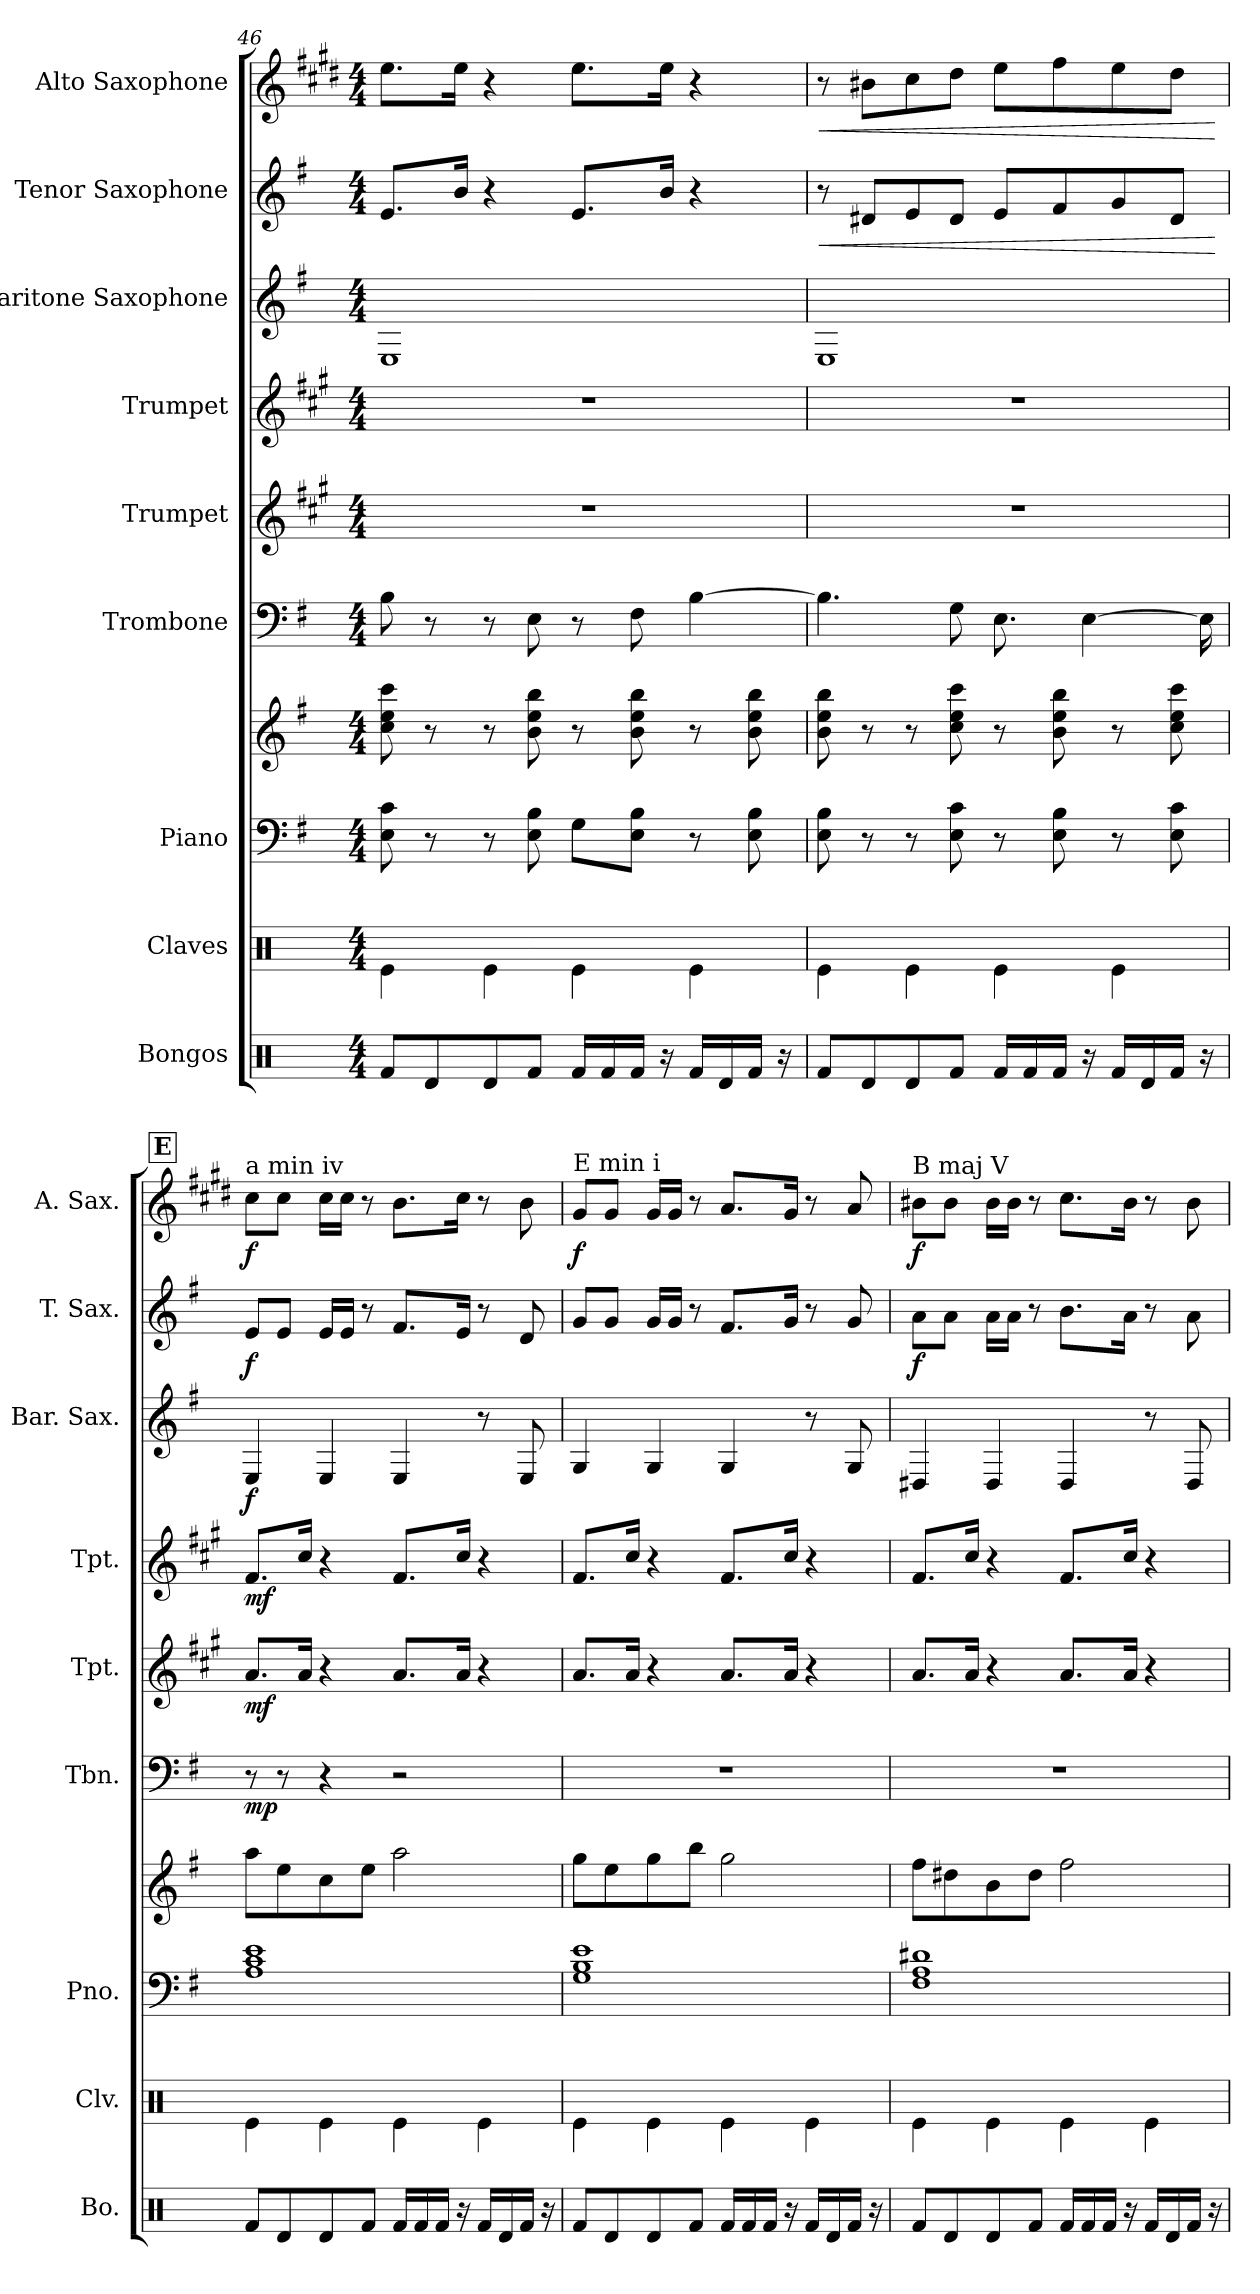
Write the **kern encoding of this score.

**kern	**kern	**kern	**kern	**kern	**dynam	**kern	**dynam	**kern	**dynam	**kern	**dynam	**kern	**dynam	**kern	**dynam
*part9	*part8	*part7	*part7	*part6	*part6	*part5	*part5	*part4	*part4	*part3	*part3	*part2	*part2	*part1	*part1
*staff10	*staff9	*staff8	*staff7	*staff6	*staff6	*staff5	*staff5	*staff4	*staff4	*staff3	*staff3	*staff2	*staff2	*staff1	*staff1
*I"Bongos	*I"Claves	*I"Piano	*	*I"Trombone	*	*I"Trumpet	*	*I"Trumpet	*	*I"Baritone Saxophone	*	*I"Tenor Saxophone	*	*I"Alto Saxophone	*
*I'Bo.	*I'Clv.	*I'Pno.	*	*I'Tbn.	*	*I'Tpt.	*	*I'Tpt.	*	*I'Bar. Sax.	*	*I'T. Sax.	*	*I'A. Sax.	*
*clefX	*clefX	*clefF4	*clefG2	*clefF4	*	*clefG2	*	*clefG2	*	*clefG2	*	*clefG2	*	*clefG2	*
*	*	*	*	*	*	*ITrd1c2	*	*ITrd1c2	*	*ITrd12c21	*	*ITrd8c14	*	*ITrd5c9	*
*k[]	*k[]	*k[f#]	*k[f#]	*k[f#]	*	*k[f#]	*	*k[f#]	*	*k[f#]	*	*k[f#]	*	*k[f#]	*
*M4/4	*M4/4	*M4/4	*M4/4	*M4/4	*	*M4/4	*	*M4/4	*	*M4/4	*	*M4/4	*	*M4/4	*
=46	=46	=46	=46	=46	=46	=46	=46	=46	=46	=46	=46	=46	=46	=46	=46
8Rf/L	4Re\	8E\ 8c\	8cc\ 8ee\ 8ccc\	8B\	.	1r	.	1r	.	1EE	.	8.E/L	.	8.g\L	.
8Rd/	.	8r	8r	8r	.	.	.	.	.	.	.	.	.	.	.
.	.	.	.	.	.	.	.	.	.	.	.	16B/Jk	.	16g\Jk	.
8Rd/	4Re\	8r	8r	8r	.	.	.	.	.	.	.	4r	.	4r	.
8Rf/J	.	8E\ 8B\	8b\ 8ee\ 8bb\	8E\	.	.	.	.	.	.	.	.	.	.	.
16Rf/LL	4Re\	8G\L	8r	8r	.	.	.	.	.	.	.	8.E/L	.	8.g\L	.
16Rf/	.	.	.	.	.	.	.	.	.	.	.	.	.	.	.
16Rf/JJ	.	8E\ 8B\J	8b\ 8ee\ 8bb\	8F#\	.	.	.	.	.	.	.	.	.	.	.
16r	.	.	.	.	.	.	.	.	.	.	.	16B/Jk	.	16g\Jk	.
16Rf/LL	4Re\	8r	8r	[4B\	.	.	.	.	.	.	.	4r	.	4r	.
16Rd/	.	.	.	.	.	.	.	.	.	.	.	.	.	.	.
16Rf/JJ	.	8E\ 8B\	8b\ 8ee\ 8bb\	.	.	.	.	.	.	.	.	.	.	.	.
16r	.	.	.	.	.	.	.	.	.	.	.	.	.	.	.
!!LO:PB:g=z
=47	=47	=47	=47	=47	=47	=47	=47	=47	=47	=47	=47	=47	=47	=47	=47
!	!	!	!	!	!	!	!	!	!	!	!	!	!LO:HP:b	!	!LO:HP:b
8Rf/L	4Re\	8E\ 8B\	8b\ 8ee\ 8bb\	4.B\]	.	1r	.	1r	.	1EE	.	8r	<	8r	<
8Rd/	.	8r	8r	.	.	.	.	.	.	.	.	8D#X/L	.	8d#X\L	.
8Rd/	4Re\	8r	8r	.	.	.	.	.	.	.	.	8E/	.	8e\	.
8Rf/J	.	8E\ 8c\	8cc\ 8ee\ 8ccc\	8G\	.	.	.	.	.	.	.	8D#/J	.	8f#\J	.
16Rf/LL	4Re\	8r	8r	8.E\	.	.	.	.	.	.	.	8E/L	.	8g\L	.
16Rf/	.	.	.	.	.	.	.	.	.	.	.	.	.	.	.
16Rf/JJ	.	8E\ 8B\	8b\ 8ee\ 8bb\	.	.	.	.	.	.	.	.	8F#/	.	8a\	.
16r	.	.	.	[4E\	.	.	.	.	.	.	.	.	.	.	.
16Rf/LL	4Re\	8r	8r	.	.	.	.	.	.	.	.	8G/	.	8g\	.
16Rd/	.	.	.	.	.	.	.	.	.	.	.	.	.	.	.
16Rf/JJ	.	8E\ 8c\	8cc\ 8ee\ 8ccc\	.	.	.	.	.	.	.	.	8D#/J	.	8f#\J	.
16r	.	.	.	16E\]	.	.	.	.	.	.	.	.	.	.	.
.	.	.	.	.	.	.	.	.	.	.	.	.	[	.	[
!!LO:REH:place=s1:a:B:fs=14:t=E
=48	=48	=48	=48	=48	=48	=48	=48	=48	=48	=48	=48	=48	=48	=48	=48
!	!	!	!	!	!	!	!	!	!	!	!	!	!	!LO:TX:a:t=a min  iv	!
!	!	!	!	!	!LO:DY:b	!	!LO:DY:b	!	!LO:DY:b	!	!LO:DY:b	!	!LO:DY:b	!	!LO:DY:b
8Rf/L	4Re\	1A 1c 1e	8aa\L	8r	mp	8.g/L	mf	8.e/L	mf	4EE/	f	8E/L	f	8e\L	f
8Rd/	.	.	8ee\	8r	.	.	.	.	.	.	.	8E/J	.	8e\J	.
.	.	.	.	.	.	16g/Jk	.	16b/Jk	.	.	.	.	.	.	.
8Rd/	4Re\	.	8cc\	4r	.	4r	.	4r	.	4EE/	.	16E/LL	.	16e\LL	.
.	.	.	.	.	.	.	.	.	.	.	.	16E/JJ	.	16e\JJ	.
8Rf/J	.	.	8ee\J	.	.	.	.	.	.	.	.	8r	.	8r	.
16Rf/LL	4Re\	.	2aa\	2r	.	8.g/L	.	8.e/L	.	4EE/	.	8.F#/L	.	8.d\L	.
16Rf/	.	.	.	.	.	.	.	.	.	.	.	.	.	.	.
16Rf/JJ	.	.	.	.	.	.	.	.	.	.	.	.	.	.	.
16r	.	.	.	.	.	16g/Jk	.	16b/Jk	.	.	.	16E/Jk	.	16e\Jk	.
16Rf/LL	4Re\	.	.	.	.	4r	.	4r	.	8r	.	8r	.	8r	.
16Rd/	.	.	.	.	.	.	.	.	.	.	.	.	.	.	.
16Rf/JJ	.	.	.	.	.	.	.	.	.	8EE/	.	8D/	.	8d\	.
16r	.	.	.	.	.	.	.	.	.	.	.	.	.	.	.
=49	=49	=49	=49	=49	=49	=49	=49	=49	=49	=49	=49	=49	=49	=49	=49
!	!	!	!	!	!	!	!	!	!	!	!	!	!	!LO:TX:a:t=E min   i	!
!	!	!	!	!	!	!	!	!	!	!	!	!	!	!	!LO:DY:b
8Rf/L	4Re\	1G 1B 1e	8gg\L	1r	.	8.g/L	.	8.e/L	.	4GG/	.	8G/L	.	8B/L	f
8Rd/	.	.	8ee\	.	.	.	.	.	.	.	.	8G/J	.	8B/J	.
.	.	.	.	.	.	16g/Jk	.	16b/Jk	.	.	.	.	.	.	.
8Rd/	4Re\	.	8gg\	.	.	4r	.	4r	.	4GG/	.	16G/LL	.	16B/LL	.
.	.	.	.	.	.	.	.	.	.	.	.	16G/JJ	.	16B/JJ	.
8Rf/J	.	.	8bb\J	.	.	.	.	.	.	.	.	8r	.	8r	.
16Rf/LL	4Re\	.	2gg\	.	.	8.g/L	.	8.e/L	.	4GG/	.	8.F#/L	.	8.c/L	.
16Rf/	.	.	.	.	.	.	.	.	.	.	.	.	.	.	.
16Rf/JJ	.	.	.	.	.	.	.	.	.	.	.	.	.	.	.
16r	.	.	.	.	.	16g/Jk	.	16b/Jk	.	.	.	16G/Jk	.	16B/Jk	.
16Rf/LL	4Re\	.	.	.	.	4r	.	4r	.	8r	.	8r	.	8r	.
16Rd/	.	.	.	.	.	.	.	.	.	.	.	.	.	.	.
16Rf/JJ	.	.	.	.	.	.	.	.	.	8GG/	.	8G/	.	8c/	.
16r	.	.	.	.	.	.	.	.	.	.	.	.	.	.	.
!!LO:PB:g=z
=50	=50	=50	=50	=50	=50	=50	=50	=50	=50	=50	=50	=50	=50	=50	=50
!	!	!	!	!	!	!	!	!	!	!	!	!	!	!LO:TX:a:t=B maj   V	!
!	!	!	!	!	!	!	!	!	!	!	!	!	!LO:DY:b	!	!LO:DY:b
8Rf/L	4Re\	1F# 1A 1d#X	8ff#\L	1r	.	8.g/L	.	8.e/L	.	4DD#X/	.	8A\L	f	8d#X\L	f
8Rd/	.	.	8dd#X\	.	.	.	.	.	.	.	.	8A\J	.	8d#\J	.
.	.	.	.	.	.	16g/Jk	.	16b/Jk	.	.	.	.	.	.	.
8Rd/	4Re\	.	8b\	.	.	4r	.	4r	.	4DD#/	.	16A\LL	.	16d#\LL	.
.	.	.	.	.	.	.	.	.	.	.	.	16A\JJ	.	16d#\JJ	.
8Rf/J	.	.	8dd#\J	.	.	.	.	.	.	.	.	8r	.	8r	.
16Rf/LL	4Re\	.	2ff#\	.	.	8.g/L	.	8.e/L	.	4DD#/	.	8.B\L	.	8.e\L	.
16Rf/	.	.	.	.	.	.	.	.	.	.	.	.	.	.	.
16Rf/JJ	.	.	.	.	.	.	.	.	.	.	.	.	.	.	.
16r	.	.	.	.	.	16g/Jk	.	16b/Jk	.	.	.	16A\Jk	.	16d#\Jk	.
16Rf/LL	4Re\	.	.	.	.	4r	.	4r	.	8r	.	8r	.	8r	.
16Rd/	.	.	.	.	.	.	.	.	.	.	.	.	.	.	.
16Rf/JJ	.	.	.	.	.	.	.	.	.	8DD#/	.	8A\	.	8d#\	.
16r	.	.	.	.	.	.	.	.	.	.	.	.	.	.	.
=	=	=	=	=	=	=	=	=	=	=	=	=	=	=	=
*-	*-	*-	*-	*-	*-	*-	*-	*-	*-	*-	*-	*-	*-	*-	*-
